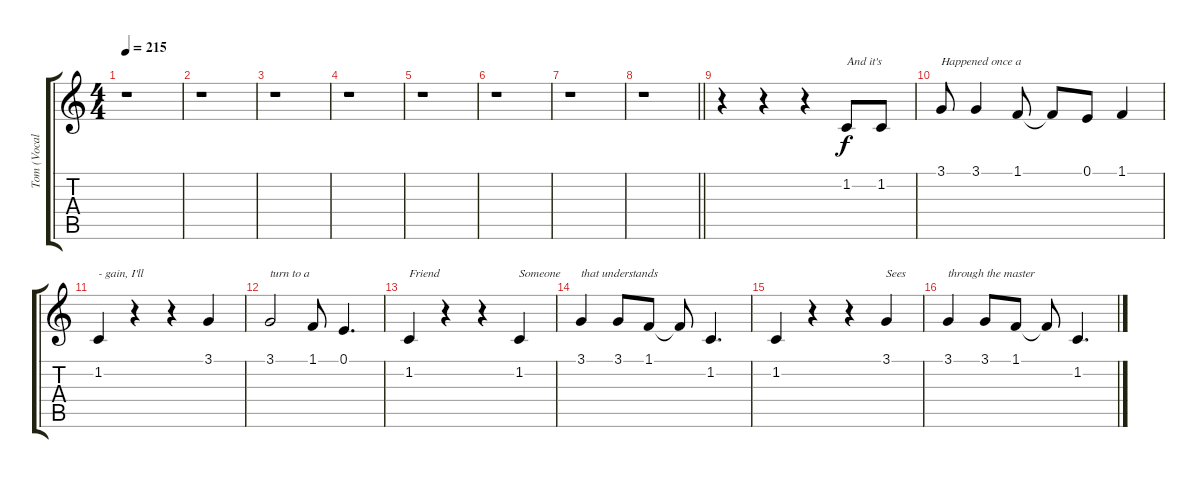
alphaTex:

\track ("Tom (Vocals)" "Tom (Vocal") {instrument tenorsax}
\staff {score tabs}
\tuning (E4 B3 G3 D3 A2 E2) {hide}
\ts (4 4)
\tempo 215
\clef g2
\ks c
r.1{dy f} |
r.1 |
r.1 |
r.1 |
r.1 |
r.1 |
r.1 |
\barLineRight lightlight
r.1 |
r.4 r.4 r.4 1.2.8{txt "And it's"} 1.2.8 |
3.1.8{txt "Happened once a"} 3.1.4 1.1.8 1.1{t}.8 0.1.8 1.1.4 |
1.2.4{txt "- gain, I'll"} r.4 r.4 3.1.4 |
3.1.2{txt "turn to a"} 1.1.8 0.1.4{d} |
1.2.4{txt "Friend"} r.4 r.4 1.2.4{txt "Someone"} |
3.1.4{txt "that understands"} 3.1.8 1.1.8 1.1{t}.8 1.2.4{d} |
1.2.4 r.4 r.4 3.1.4{txt "Sees"} |
3.1.4{txt "through the master"} 3.1.8 1.1.8 1.1{t}.8 1.2.4{d}
